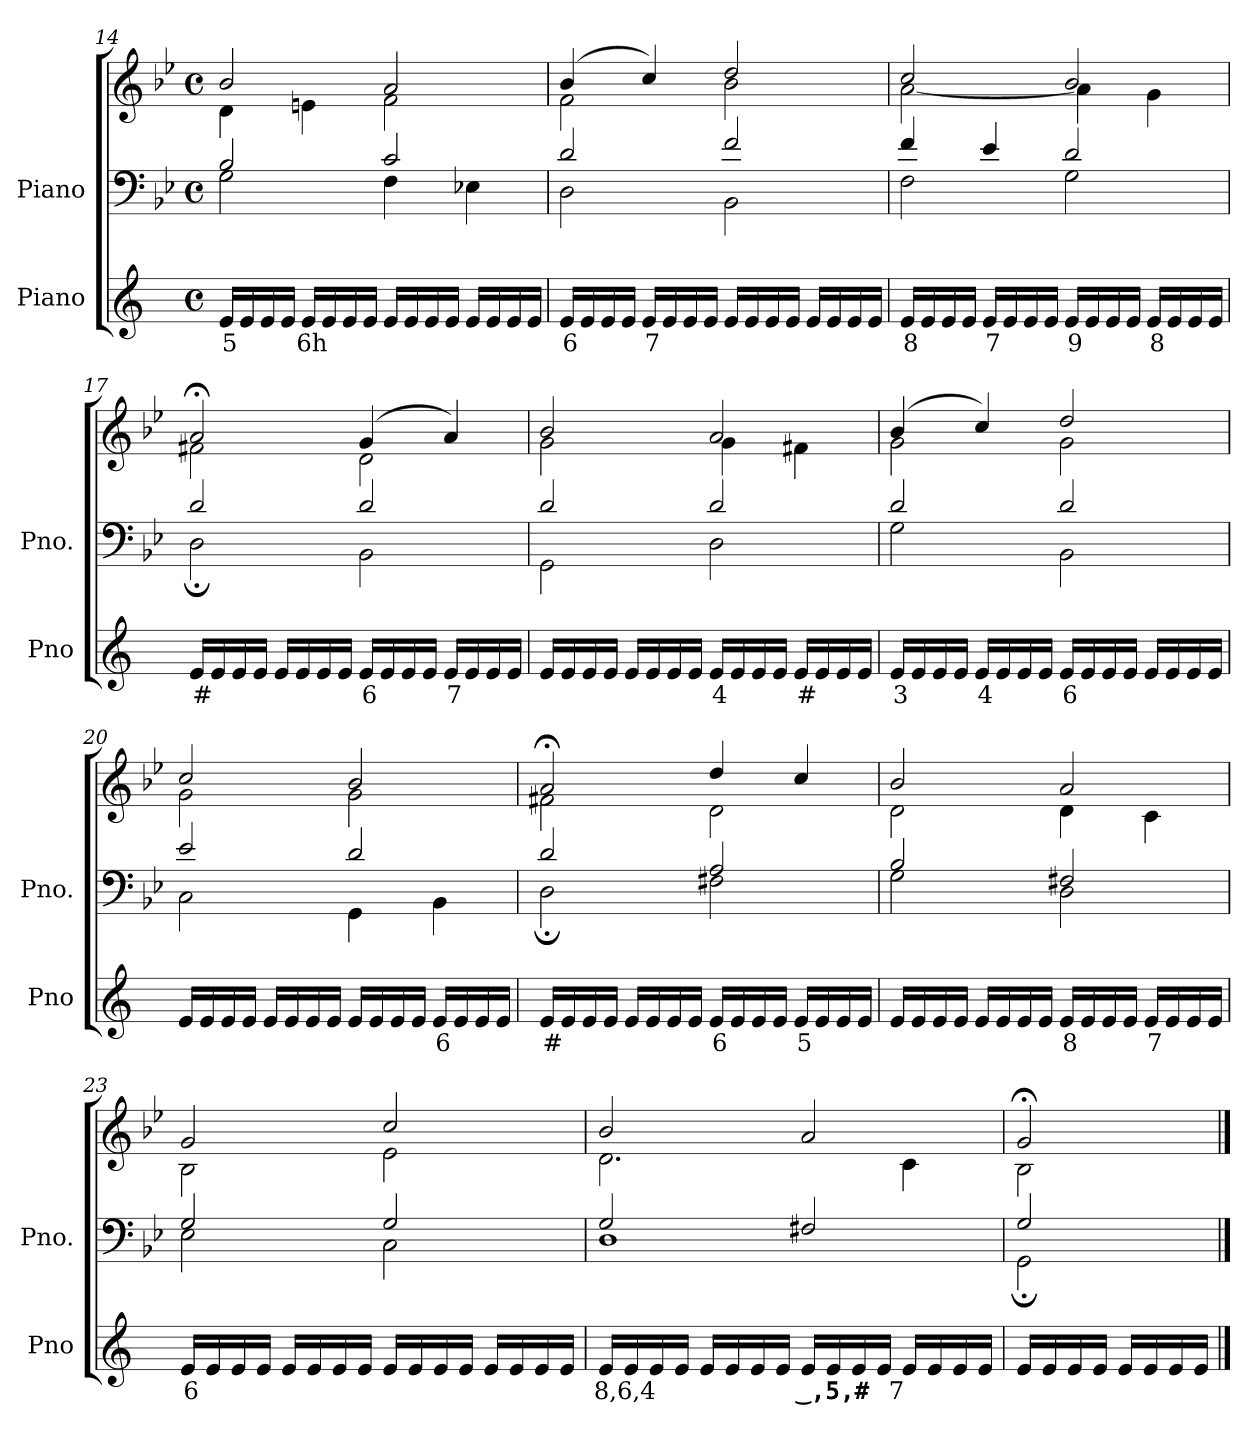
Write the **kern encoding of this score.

**kern	**text	**kern	**kern
*part2	*part2	*part1	*part1
*staff3	*staff3	*staff2	*staff1
*I"Piano	*	*I"Piano	*
*I'Pno	*	*I'Pno.	*
*clefG2	*	*clefF4	*clefG2
*k[]	*	*k[b-e-]	*k[b-e-]
*M4/4	*	*M4/4	*M4/4
*met(c)	*	*met(c)	*met(c)
=14	=14	=14	=14
!	!LO:LY:b	!	!
*	*	*^	*^
16e/LL	5	2B-/	2G\	2b-/	4d\
16e/	.	.	.	.	.
16e/	.	.	.	.	.
16e/JJ	.	.	.	.	.
!	!LO:LY:b	!	!	!	!
16e/LL	6h	.	.	.	4en\
16e/	.	.	.	.	.
16e/	.	.	.	.	.
16e/JJ	.	.	.	.	.
16e/LL	.	2c/	4F\	2a/	2f\
16e/	.	.	.	.	.
16e/	.	.	.	.	.
16e/JJ	.	.	.	.	.
!	!LO:LY:b	!	!	!	!
16e/LL	_	.	4E-X\	.	.
16e/	.	.	.	.	.
16e/	.	.	.	.	.
16e/JJ	.	.	.	.	.
=15	=15	=15	=15	=15	=15
!	!LO:LY:b	!	!	!	!
16e/LL	6	2d/	2D\	(>4b-/	2f\
16e/	.	.	.	.	.
16e/	.	.	.	.	.
16e/JJ	.	.	.	.	.
!	!LO:LY:b	!	!	!	!
16e/LL	7	.	.	4cc/)	.
16e/	.	.	.	.	.
16e/	.	.	.	.	.
16e/JJ	.	.	.	.	.
16e/LL	.	2f/	2BB-\	2dd/	2b-\
16e/	.	.	.	.	.
16e/	.	.	.	.	.
16e/JJ	.	.	.	.	.
16e/LL	.	.	.	.	.
16e/	.	.	.	.	.
16e/	.	.	.	.	.
16e/JJ	.	.	.	.	.
=16	=16	=16	=16	=16	=16
!	!LO:LY:b	!	!	!	!
16e/LL	8	4f/	2F\	2cc/	[2a\
16e/	.	.	.	.	.
16e/	.	.	.	.	.
16e/JJ	.	.	.	.	.
!	!LO:LY:b	!	!	!	!
16e/LL	7	4e-/	.	.	.
16e/	.	.	.	.	.
16e/	.	.	.	.	.
16e/JJ	.	.	.	.	.
!	!LO:LY:b	!	!	!	!
16e/LL	9	2d/	2G\	2b-/	4a\]
16e/	.	.	.	.	.
16e/	.	.	.	.	.
16e/JJ	.	.	.	.	.
!	!LO:LY:b	!	!	!	!
16e/LL	8	.	.	.	4g\
16e/	.	.	.	.	.
16e/	.	.	.	.	.
16e/JJ	.	.	.	.	.
=17	=17	=17	=17	=17	=17
!	!LO:LY:b	!	!	!	!
16e/LL	#	2d/	2D;\	2a;</	2f#X\
16e/	.	.	.	.	.
16e/	.	.	.	.	.
16e/JJ	.	.	.	.	.
16e/LL	.	.	.	.	.
16e/	.	.	.	.	.
16e/	.	.	.	.	.
16e/JJ	.	.	.	.	.
!	!LO:LY:b	!	!	!	!
16e/LL	6	2d/	2BB-\	(>4g/	2d\
16e/	.	.	.	.	.
16e/	.	.	.	.	.
16e/JJ	.	.	.	.	.
!	!LO:LY:b	!	!	!	!
16e/LL	7	.	.	4a/)	.
16e/	.	.	.	.	.
16e/	.	.	.	.	.
16e/JJ	.	.	.	.	.
=18	=18	=18	=18	=18	=18
16e/LL	.	2d/	2GG\	2b-/	2g\
16e/	.	.	.	.	.
16e/	.	.	.	.	.
16e/JJ	.	.	.	.	.
16e/LL	.	.	.	.	.
16e/	.	.	.	.	.
16e/	.	.	.	.	.
16e/JJ	.	.	.	.	.
!	!LO:LY:b	!	!	!	!
16e/LL	4	2d/	2D\	2a/	4g\
16e/	.	.	.	.	.
16e/	.	.	.	.	.
16e/JJ	.	.	.	.	.
!	!LO:LY:b	!	!	!	!
16e/LL	#	.	.	.	4f#X\
16e/	.	.	.	.	.
16e/	.	.	.	.	.
16e/JJ	.	.	.	.	.
=19	=19	=19	=19	=19	=19
!	!LO:LY:b	!	!	!	!
16e/LL	3	2d/	2G\	(>4b-/	2g\
16e/	.	.	.	.	.
16e/	.	.	.	.	.
16e/JJ	.	.	.	.	.
!	!LO:LY:b	!	!	!	!
16e/LL	4	.	.	4cc/)	.
16e/	.	.	.	.	.
16e/	.	.	.	.	.
16e/JJ	.	.	.	.	.
!	!LO:LY:b	!	!	!	!
16e/LL	6	2d/	2BB-\	2dd/	2g\
16e/	.	.	.	.	.
16e/	.	.	.	.	.
16e/JJ	.	.	.	.	.
16e/LL	.	.	.	.	.
16e/	.	.	.	.	.
16e/	.	.	.	.	.
16e/JJ	.	.	.	.	.
=20	=20	=20	=20	=20	=20
16e/LL	.	2e-/	2C\	2cc/	2g\
16e/	.	.	.	.	.
16e/	.	.	.	.	.
16e/JJ	.	.	.	.	.
16e/LL	.	.	.	.	.
16e/	.	.	.	.	.
16e/	.	.	.	.	.
16e/JJ	.	.	.	.	.
16e/LL	.	2d/	4GG\	2b-/	2g\
16e/	.	.	.	.	.
16e/	.	.	.	.	.
16e/JJ	.	.	.	.	.
!	!LO:LY:b	!	!	!	!
16e/LL	6	.	4BB-\	.	.
16e/	.	.	.	.	.
16e/	.	.	.	.	.
16e/JJ	.	.	.	.	.
=21	=21	=21	=21	=21	=21
!	!LO:LY:b	!	!	!	!
16e/LL	#	2d/	2D;\	2a;</	2f#X\
16e/	.	.	.	.	.
16e/	.	.	.	.	.
16e/JJ	.	.	.	.	.
16e/LL	.	.	.	.	.
16e/	.	.	.	.	.
16e/	.	.	.	.	.
16e/JJ	.	.	.	.	.
!	!LO:LY:b	!	!	!	!
16e/LL	6	2A/	2F#X\	4dd/	2d\
16e/	.	.	.	.	.
16e/	.	.	.	.	.
16e/JJ	.	.	.	.	.
!	!LO:LY:b	!	!	!	!
16e/LL	5	.	.	4cc/	.
16e/	.	.	.	.	.
16e/	.	.	.	.	.
16e/JJ	.	.	.	.	.
=22	=22	=22	=22	=22	=22
16e/LL	.	2B-/	2G\	2b-/	2d\
16e/	.	.	.	.	.
16e/	.	.	.	.	.
16e/JJ	.	.	.	.	.
16e/LL	.	.	.	.	.
16e/	.	.	.	.	.
16e/	.	.	.	.	.
16e/JJ	.	.	.	.	.
!	!LO:LY:b	!	!	!	!
16e/LL	8	2F#X/	2D\	2a/	4d\
16e/	.	.	.	.	.
16e/	.	.	.	.	.
16e/JJ	.	.	.	.	.
!	!LO:LY:b	!	!	!	!
16e/LL	7	.	.	.	4c\
16e/	.	.	.	.	.
16e/	.	.	.	.	.
16e/JJ	.	.	.	.	.
=23	=23	=23	=23	=23	=23
!	!LO:LY:b	!	!	!	!
16e/LL	6	2G/	2E-\	2g/	2B-\
16e/	.	.	.	.	.
16e/	.	.	.	.	.
16e/JJ	.	.	.	.	.
16e/LL	.	.	.	.	.
16e/	.	.	.	.	.
16e/	.	.	.	.	.
16e/JJ	.	.	.	.	.
16e/LL	.	2G/	2C\	2cc/	2e-\
16e/	.	.	.	.	.
16e/	.	.	.	.	.
16e/JJ	.	.	.	.	.
16e/LL	.	.	.	.	.
16e/	.	.	.	.	.
16e/	.	.	.	.	.
16e/JJ	.	.	.	.	.
=24	=24	=24	=24	=24	=24
!	!LO:LY:b	!	!	!	!
16e/LL	8,6,4	2G/	1D	2b-/	2.d\
16e/	.	.	.	.	.
16e/	.	.	.	.	.
16e/JJ	.	.	.	.	.
16e/LL	.	.	.	.	.
16e/	.	.	.	.	.
16e/	.	.	.	.	.
16e/JJ	.	.	.	.	.
!	!LO:LY:b	!	!	!	!
16e/LL	_,5,#	2F#X/	.	2a/	.
16e/	.	.	.	.	.
16e/	.	.	.	.	.
16e/JJ	.	.	.	.	.
!	!LO:LY:b	!	!	!	!
16e/LL	7	.	.	.	4c\
16e/	.	.	.	.	.
16e/	.	.	.	.	.
16e/JJ	.	.	.	.	.
=25	=25	=25	=25	=25	=25
16e/LL	.	2G/	2GG;\	2g;</	2B-\
16e/	.	.	.	.	.
16e/	.	.	.	.	.
16e/JJ	.	.	.	.	.
16e/LL	.	.	.	.	.
16e/	.	.	.	.	.
16e/	.	.	.	.	.
16e/JJ	.	.	.	.	.
*	*	*v	*v	*	*
*	*	*	*v	*v
==	==	==	==
*-	*-	*-	*-
